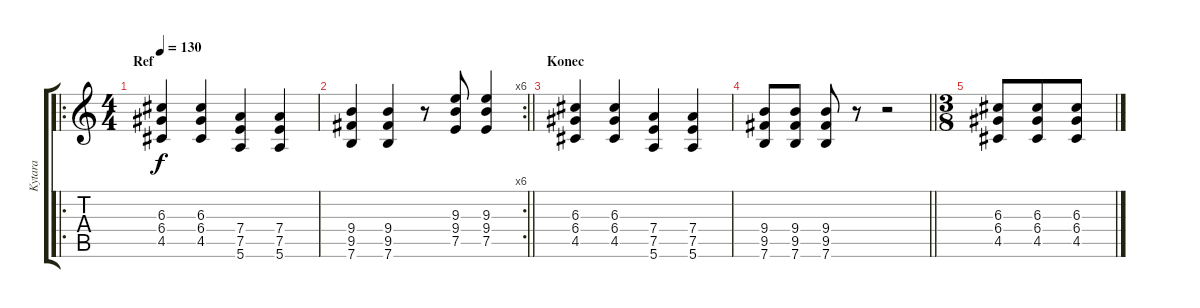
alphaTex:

\track ("Kytara" "Kytara") {instrument electricguitarclean}
\staff {score tabs}
\tuning (E4 B3 G3 D3 A2 E2) {hide}
\ro
\ts (4 4)
\section ("" "Ref")
\tempo 130
\clef g2
\ks c
(6.3 6.4 4.5).4{dy f} (6.3 6.4 4.5).4 (7.4 7.5 5.6).4 (7.4 7.5 5.6).4 |
\rc 6
\barLineRight lightlight
(9.4 9.5 7.6).4 (9.4 9.5 7.6).4 r.8 (9.3 9.4 7.5).8 (9.3 9.4 7.5).4 |
\section ("" "Konec")
(6.3 6.4 4.5).4 (6.3 6.4 4.5).4 (7.4 7.5 5.6).4 (7.4 7.5 5.6).4 |
\barLineRight lightlight
(9.4 9.5 7.6).8 (9.4 9.5 7.6).8 (9.4 9.5 7.6).8 r.8 r.2 |
\ts (3 8)
(6.3 6.4 4.5).8 (6.3 6.4 4.5).8 (6.3 6.4 4.5).8
